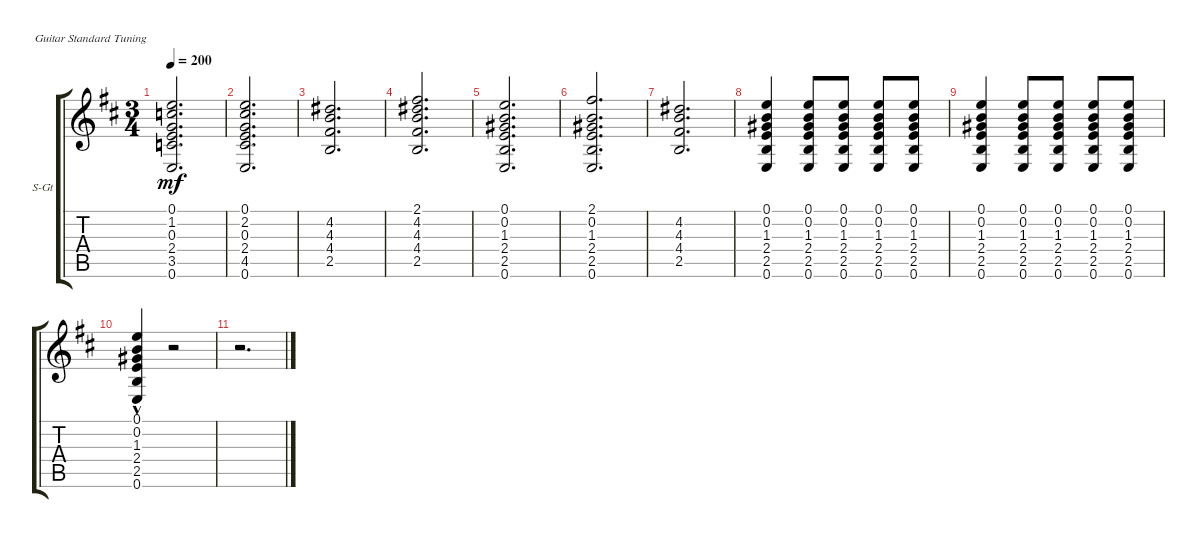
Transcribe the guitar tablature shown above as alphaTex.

\defaultSystemsLayout 4
\bracketExtendMode groupsimilarinstruments
\firstSystemTrackNameOrientation horizontal
\otherSystemsTrackNameOrientation horizontal
\track ("Steel Guitar" "S-Gt") {instrument acousticguitarsteel}
\staff {score tabs}
\tuning (E4 B3 G3 D3 A2 E2)
\ts (3 4)
\tempo 200
\clef g2
\ks d
(0.6 3.5 2.4 0.3 1.2 0.1).2{d dy mf} |
(0.6 4.5 2.4 0.3 2.2 0.1).2{d} |
(2.5 4.4 4.3 4.2).2{d} |
(2.1 4.2 4.3 4.4 2.5).2{d} |
(0.6 2.5 2.4 1.3 0.2 0.1).2{d} |
(2.1 0.2 1.3 2.4 2.5 0.6).2{d} |
(2.5 4.4 4.3 4.2).2{d} |
(0.6 2.5 2.4 1.3 0.2 0.1).4 (0.6 2.5 2.4 1.3 0.2 0.1).8 (0.6 2.5 2.4 1.3 0.2 0.1).8 (0.6 2.5 2.4 1.3 0.2 0.1).8 (0.6 2.5 2.4 1.3 0.2 0.1).8 |
(0.6 2.5 2.4 1.3 0.2 0.1).4 (0.6 2.5 2.4 1.3 0.2 0.1).8 (0.6 2.5 2.4 1.3 0.2 0.1).8 (0.6 2.5 2.4 1.3 0.2 0.1).8 (0.6 2.5 2.4 1.3 0.2 0.1).8 |
(0.6{hac} 2.5{hac} 2.4{hac} 1.3{hac} 0.2{hac} 0.1{hac}).4 r.2 |
r.2{d}
